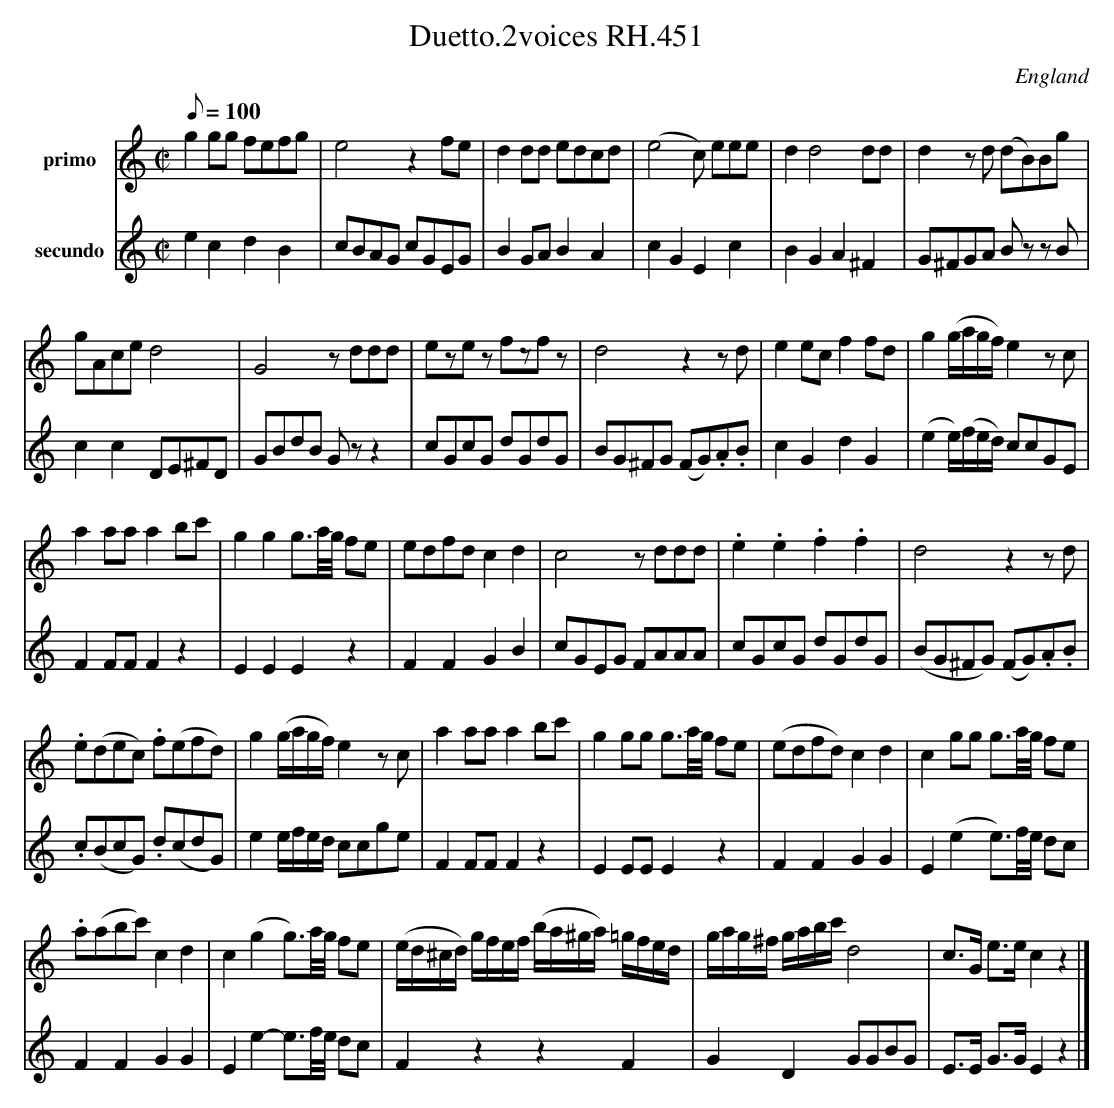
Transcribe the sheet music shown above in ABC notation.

X:1
T:Duetto.2voices RH.451
O:England
V:1 name="primo"
V:2 name="secundo"
M:C|
L:1/8
Q:100
K:C
[V:1] g2gg fefg|e4z2fe|d2dd edcd|(e4c) eee|d2d4 dd|d2zd (dB)Bg|
[V:2] e2c2 d2B2|cBAG cGEG|B2GA B2A2|c2G2 E2c2|B2G2 A2^F2|G^FGA Bz zB|
[V:1] gAce d4|G4 zddd|ezez fzfz|d4 z2zd|e2ec f2fd|g2(g/a/g/f/) e2zc|
[V:2] c2c2 DE^FD|GBdB Gzz2|cGcG dGdG|BG^FG (FG).A.B|c2G2 d2G2|(e2e/)(f/e/d/) ccGE|
[V:1] a2aa a2bc'|g2g2 g3/a/4g/4 fe|edfd c2d2|c4 zddd|.e2.e2 .f2.f2|d4 z2zd|
[V:2] F2FF F2z2|E2E2 E2z2|F2F2 G2B2|cGEG FAAA|cGcG dGdG|(BG^FG) (FG).A.B|
[V:1] .e(dec) .f(efd)|g2(g/a/g/f/) e2zc|a2aa a2bc'|g2gg g3/a/4g/4 fe|(edfd) c2d2|c2gg g3/a/4g/4 fe|
[V:2] .c(BcG) .d(cdG)|e2e/f/e/d/ ccge|F2FF F2z2|E2EE E2z2|F2F2 G2G2|E2(e2 e3/)f/4e/4 dc|
[V:1] .a(abc') c2d2|c2(g2 g3/)a/4g/4 fe|(e/d/^c/d/) g/f/e/f/ (b/a/^g/a/) =g/f/e/d/|g/a/g/^f/ g/a/b/c'/d4|c>G e>e c2z2|]
[V:2] F2F2 G2G2|E2e2- e3/f/4e/4 dc|F2z2 z2F2|G2D2 GGBG|E>E G>G E2z2|]
